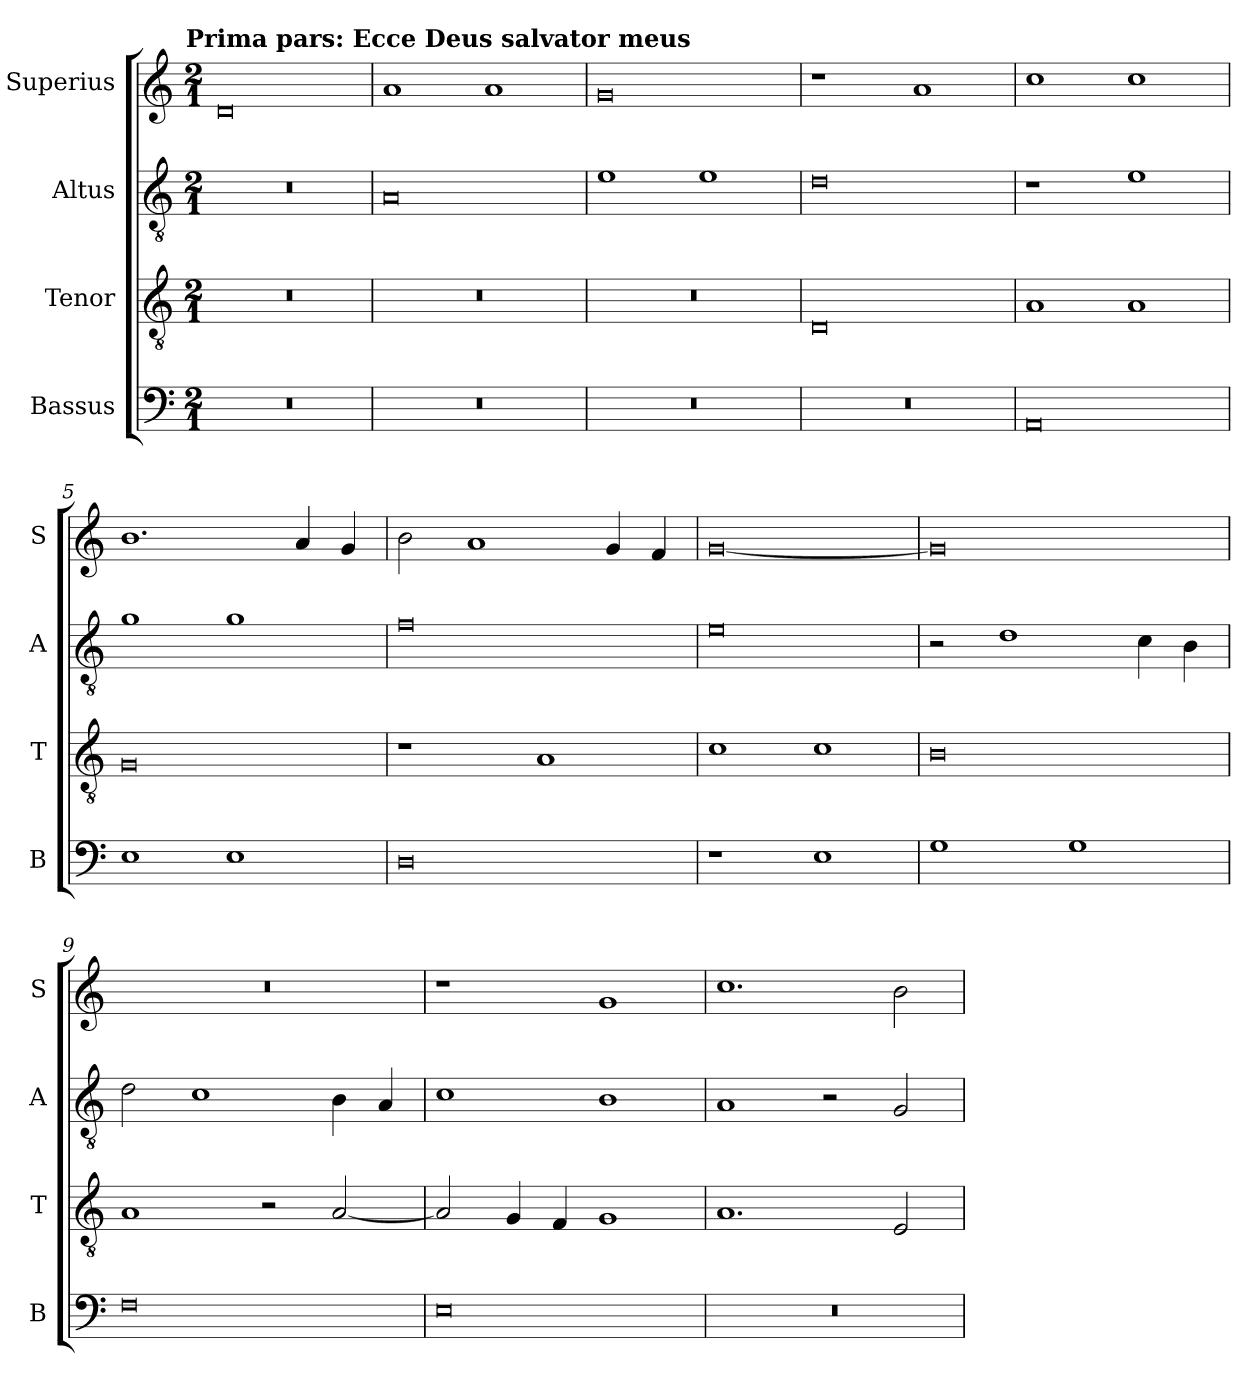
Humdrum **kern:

**kern	**kern	**kern	**kern
*part4	*part3	*part2	*part1
*staff4	*staff3	*staff2	*staff1
*I"Bassus	*I"Tenor	*I"Altus	*I"Superius
*I'B	*I'T	*I'A	*I'S
*clefF4	*clefGv2	*clefGv2	*clefG2
*k[]	*k[]	*k[]	*k[]
*C:	*C:	*C:	*C:
!!LO:TX:omd:t=Prima pars&colon; Ecce Deus salvator meus
*M2/1	*M2/1	*M2/1	*M2/1
=	=	=	=
0r	0r	0r	0d
=1	=1	=1	=1
0r	0r	0A	1a
.	.	.	1a
=2	=2	=2	=2
0r	0r	1e	0g
.	.	1e	.
=3	=3	=3	=3
0r	0D	0d	1r
.	.	.	1a
=4	=4	=4	=4
0AA	1A	1r	1cc
.	1A	1e	1cc
=5	=5	=5	=5
1E	0G	1g	1.b
1E	.	1g	.
.	.	.	4a
.	.	.	4g
=6	=6	=6	=6
0D	1r	0f	2b
.	.	.	1a
.	1A	.	.
.	.	.	4g
.	.	.	4f
=7	=7	=7	=7
1r	1c	0e	[0g
1E	1c	.	.
=8	=8	=8	=8
1G	0B	2r	0g]
.	.	1d	.
1G	.	.	.
.	.	4c	.
.	.	4B	.
=9	=9	=9	=9
0F	1A	2d	0r
.	.	1c	.
.	2r	.	.
.	[2A	4B	.
.	.	4A	.
=10	=10	=10	=10
0E	2A]	1c	1r
.	4G	.	.
.	4F	.	.
.	1G	1B	1g
=11	=11	=11	=11
0r	1.A	1A	1.cc
.	.	2r	.
.	2E	2G	2b
=	=	=	=
*-	*-	*-	*-
